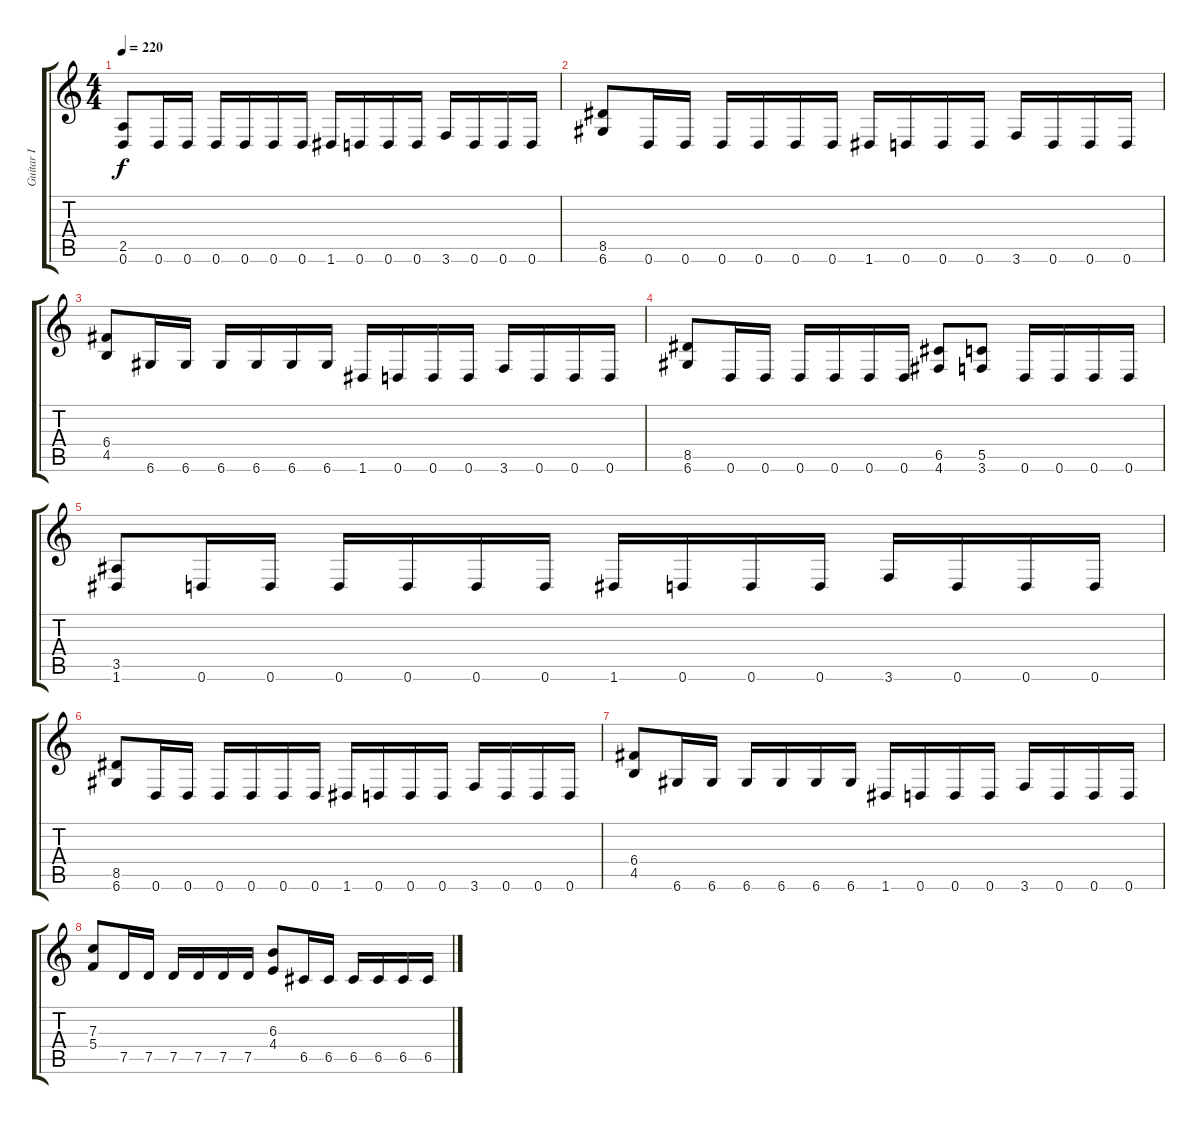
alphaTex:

\track ("Guitar I" "Guitar I") {instrument distortionguitar}
\staff {score tabs}
\tuning (D4 A3 F3 C3 G2 D2) {hide}
\ts (4 4)
\section ("" "")
\tempo 220
\clef g2
\ks c
(2.5 0.6).8{dy f} 0.6.16 0.6.16 0.6.16 0.6.16 0.6.16 0.6.16 1.6.16 0.6.16 0.6.16 0.6.16 3.6.16 0.6.16 0.6.16 0.6.16 |
(8.5 6.6).8 0.6.16 0.6.16 0.6.16 0.6.16 0.6.16 0.6.16 1.6.16 0.6.16 0.6.16 0.6.16 3.6.16 0.6.16 0.6.16 0.6.16 |
(6.4 4.5).8 6.6.16 6.6.16 6.6.16 6.6.16 6.6.16 6.6.16 1.6.16 0.6.16 0.6.16 0.6.16 3.6.16 0.6.16 0.6.16 0.6.16 |
(8.5 6.6).8 0.6.16 0.6.16 0.6.16 0.6.16 0.6.16 0.6.16 (6.5 4.6).8 (5.5 3.6).8 0.6.16 0.6.16 0.6.16 0.6.16 |
(3.5 1.6).8 0.6.16 0.6.16 0.6.16 0.6.16 0.6.16 0.6.16 1.6.16 0.6.16 0.6.16 0.6.16 3.6.16 0.6.16 0.6.16 0.6.16 |
(8.5 6.6).8 0.6.16 0.6.16 0.6.16 0.6.16 0.6.16 0.6.16 1.6.16 0.6.16 0.6.16 0.6.16 3.6.16 0.6.16 0.6.16 0.6.16 |
(6.4 4.5).8 6.6.16 6.6.16 6.6.16 6.6.16 6.6.16 6.6.16 1.6.16 0.6.16 0.6.16 0.6.16 3.6.16 0.6.16 0.6.16 0.6.16 |
(7.3 5.4).8 7.5.16 7.5.16 7.5.16 7.5.16 7.5.16 7.5.16 (6.3 4.4).8 6.5.16 6.5.16 6.5.16 6.5.16 6.5.16 6.5.16
